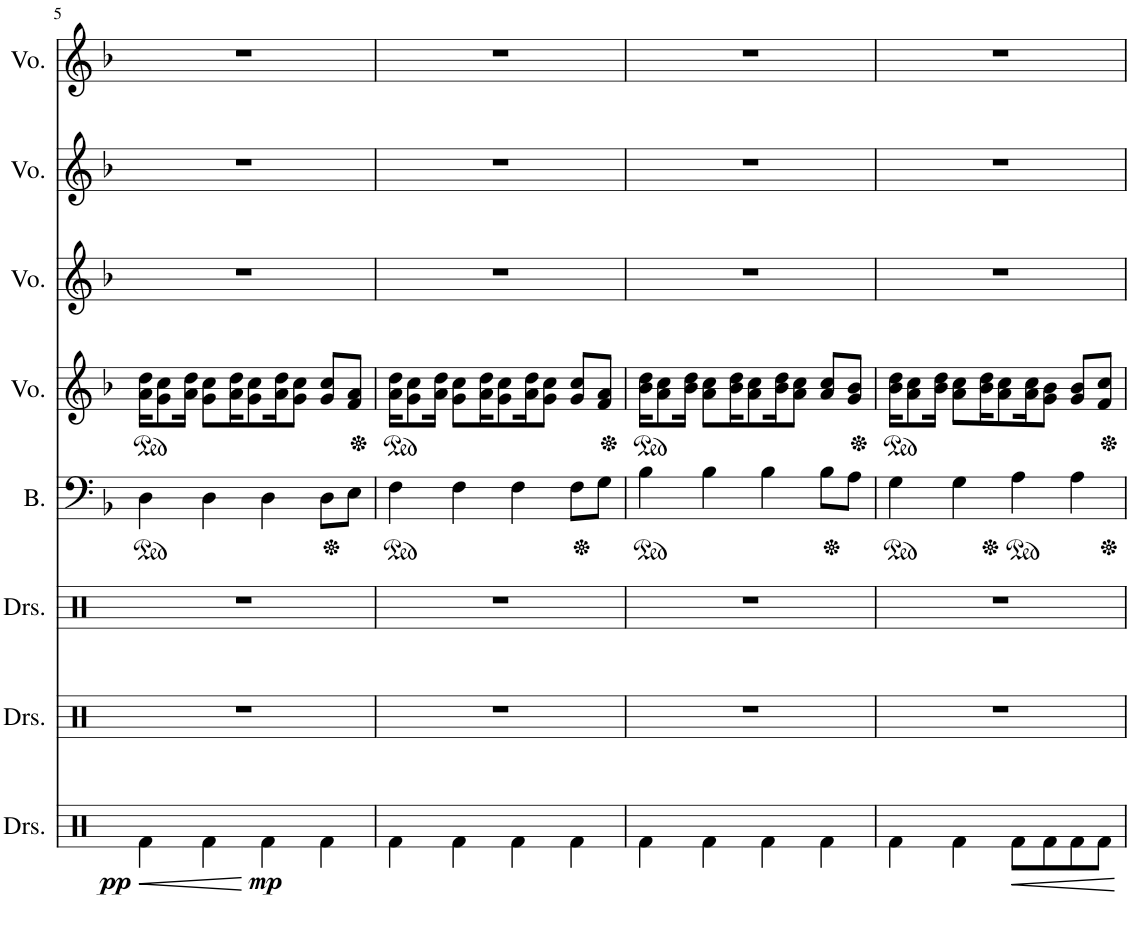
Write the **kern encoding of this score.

**kern	**dynam	**kern	**kern	**kern	**kern	**kern	**kern	**kern
*part8	*part8	*part7	*part6	*part5	*part4	*part3	*part2	*part1
*staff8	*staff8	*staff7	*staff6	*staff5	*staff4	*staff3	*staff2	*staff1
*I"Drumset	*	*I"Drumset	*I"Drumset	*I"Bass	*I"Voice	*I"Voice	*I"Voice	*I"Voice
*I'Drs.	*	*I'Drs.	*I'Drs.	*I'B.	*I'Vo.	*I'Vo.	*I'Vo.	*I'Vo.
!!LO:PB:g=z
*clefX	*	*clefX	*clefX	*clefF4	*clefG2	*clefG2	*clefG2	*clefG2
*k[]	*	*k[]	*k[]	*k[b-]	*k[b-]	*k[b-]	*k[b-]	*k[b-]
*M4/4	*	*M4/4	*M4/4	*M4/4	*M4/4	*M4/4	*M4/4	*M4/4
=5	=5	=5	=5	=5	=5	=5	=5	=5
!	!LO:HP:b	!	!	!	!	!	!	!
*	*	*	*	*ped	*	*	*	*
*	*	*	*	*	*ped	*	*	*
!	!LO:DY:n=1:b	!	!	!	!	!	!	!
4Rf\	< pp	1r	1r	4D\	16a\ 16dd\KL	1r	1r	1r
.	.	.	.	.	8g\ 8cc\	.	.	.
.	.	.	.	.	16a\ 16dd\Jk	.	.	.
4Rf\	.	.	.	4D\	8g\ 8cc\L	.	.	.
.	.	.	.	.	16a\ 16dd\K	.	.	.
.	.	.	.	.	8g\ 8cc\	.	.	.
!	!LO:DY:n=2:b	!	!	!	!	!	!	!
4Rf\	[ mp	.	.	4D\	.	.	.	.
.	.	.	.	.	16a\ 16dd\K	.	.	.
.	.	.	.	.	8g\ 8cc\J	.	.	.
4Rf\	.	.	.	8D\L	8g/ 8cc/L	.	.	.
*	*	*	*	*Xped	*	*	*	*
.	.	.	.	8E\J	8f/ 8a/J	.	.	.
=6	=6	=6	=6	=6	=6	=6	=6	=6
*	*	*	*	*ped	*	*	*	*
*	*	*	*	*	*Xped	*	*	*
*	*	*	*	*	*ped	*	*	*
4Rf\	.	1r	1r	4F\	16a\ 16dd\KL	1r	1r	1r
.	.	.	.	.	8g\ 8cc\	.	.	.
.	.	.	.	.	16a\ 16dd\Jk	.	.	.
4Rf\	.	.	.	4F\	8g\ 8cc\L	.	.	.
.	.	.	.	.	16a\ 16dd\K	.	.	.
.	.	.	.	.	8g\ 8cc\	.	.	.
4Rf\	.	.	.	4F\	.	.	.	.
.	.	.	.	.	16a\ 16dd\K	.	.	.
.	.	.	.	.	8g\ 8cc\J	.	.	.
4Rf\	.	.	.	8F\L	8g/ 8cc/L	.	.	.
*	*	*	*	*Xped	*	*	*	*
.	.	.	.	8G\J	8f/ 8a/J	.	.	.
=7	=7	=7	=7	=7	=7	=7	=7	=7
*	*	*	*	*ped	*	*	*	*
*	*	*	*	*	*Xped	*	*	*
*	*	*	*	*	*ped	*	*	*
4Rf\	.	1r	1r	4B-\	16b-\ 16dd\KL	1r	1r	1r
.	.	.	.	.	8a\ 8cc\	.	.	.
.	.	.	.	.	16b-\ 16dd\Jk	.	.	.
4Rf\	.	.	.	4B-\	8a\ 8cc\L	.	.	.
.	.	.	.	.	16b-\ 16dd\K	.	.	.
.	.	.	.	.	8a\ 8cc\	.	.	.
4Rf\	.	.	.	4B-\	.	.	.	.
.	.	.	.	.	16b-\ 16dd\K	.	.	.
.	.	.	.	.	8a\ 8cc\J	.	.	.
4Rf\	.	.	.	8B-\L	8a/ 8cc/L	.	.	.
*	*	*	*	*Xped	*	*	*	*
.	.	.	.	8A\J	8g/ 8b-/J	.	.	.
=8	=8	=8	=8	=8	=8	=8	=8	=8
*	*	*	*	*ped	*	*	*	*
*	*	*	*	*	*Xped	*	*	*
*	*	*	*	*	*ped	*	*	*
4Rf\	.	1r	1r	4G\	16b-\ 16dd\KL	1r	1r	1r
.	.	.	.	.	8a\ 8cc\	.	.	.
.	.	.	.	.	16b-\ 16dd\Jk	.	.	.
4Rf\	.	.	.	4G\	8a\ 8cc\L	.	.	.
.	.	.	.	.	16b-\ 16dd\K	.	.	.
.	.	.	.	.	8a\ 8cc\	.	.	.
!	!LO:HP:b	!	!	!	!	!	!	!
*	*	*	*	*Xped	*	*	*	*
*	*	*	*	*ped	*	*	*	*
8Rf\L	<	.	.	4A\	.	.	.	.
.	.	.	.	.	16a\ 16cc\K	.	.	.
8Rf\	.	.	.	.	8g\ 8b-\J	.	.	.
8Rf\	.	.	.	4A\	8g/ 8b-/L	.	.	.
8Rf\J	.	.	.	.	8f/ 8cc/J	.	.	.
.	[	.	.	.	.	.	.	.
*	*	*	*	*Xped	*	*	*	*
*	*	*	*	*	*Xped	*	*	*
=	=	=	=	=	=	=	=	=
*-	*-	*-	*-	*-	*-	*-	*-	*-
